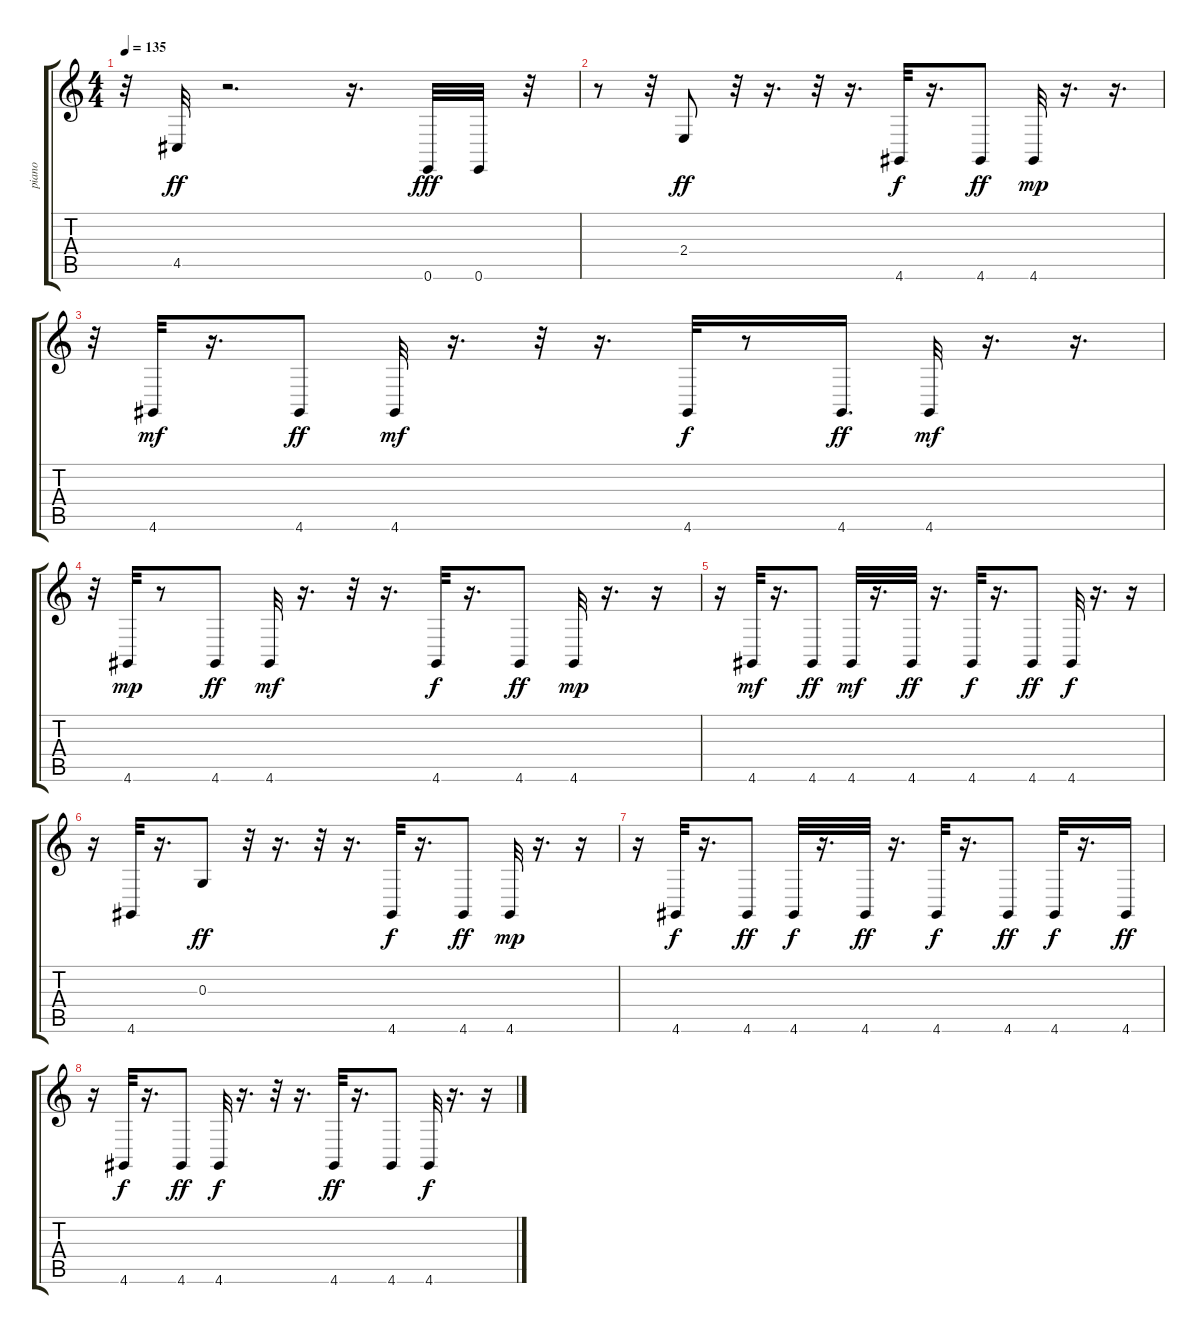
\track ("piano" "piano") {instrument acousticgrandpiano}
\staff {score tabs}
\tuning (E4 B3 G3 D3 A2 E2) {hide}
\ts (4 4)
\tempo 135
\clef g2
\ks c
r.32{dy ff} 4.5.32 r.2{d} r.16{d} 0.6.32{dy fff} 0.6.32 r.32 |
r.8 r.32 2.4.8{dy ff} r.32 r.16{d} r.32 r.16{d} 4.6.32{dy f} r.16{d} 4.6.8{dy ff} 4.6.32{dy mp} r.16{d} r.16{d} |
r.32 4.6.32{dy mf} r.16{d} 4.6.8{dy ff} 4.6.32{dy mf} r.16{d} r.32 r.16{d} 4.6.32{dy f} r.8 4.6.16{d dy ff} 4.6.32{dy mf} r.16{d} r.16{d} |
r.32 4.6.32{dy mp} r.8 4.6.8{dy ff} 4.6.32{dy mf} r.16{d} r.32 r.16{d} 4.6.32{dy f} r.16{d} 4.6.8{dy ff} 4.6.32{dy mp} r.16{d} r.16 |
r.16 4.6.32{dy mf} r.16{d} 4.6.8{dy ff} 4.6.32{dy mf} r.16{d} 4.6.32{dy ff} r.16{d} 4.6.32{dy f} r.16{d} 4.6.8{dy ff} 4.6.32{dy f} r.16{d} r.16 |
r.16 4.6.32 r.16{d} 0.3.8{dy ff} r.32 r.16{d} r.32 r.16{d} 4.6.32{dy f} r.16{d} 4.6.8{dy ff} 4.6.32{dy mp} r.16{d} r.16 |
r.16 4.6.32{dy f} r.16{d} 4.6.8{dy ff} 4.6.32{dy f} r.16{d} 4.6.32{dy ff} r.16{d} 4.6.32{dy f} r.16{d} 4.6.8{dy ff} 4.6.32{dy f} r.16{d} 4.6.16{dy ff} |
r.16 4.6.32{dy f} r.16{d} 4.6.8{dy ff} 4.6.32{dy f} r.16{d} r.32 r.16{d} 4.6.32{dy ff} r.16{d} 4.6.8 4.6.32{dy f} r.16{d} r.16
